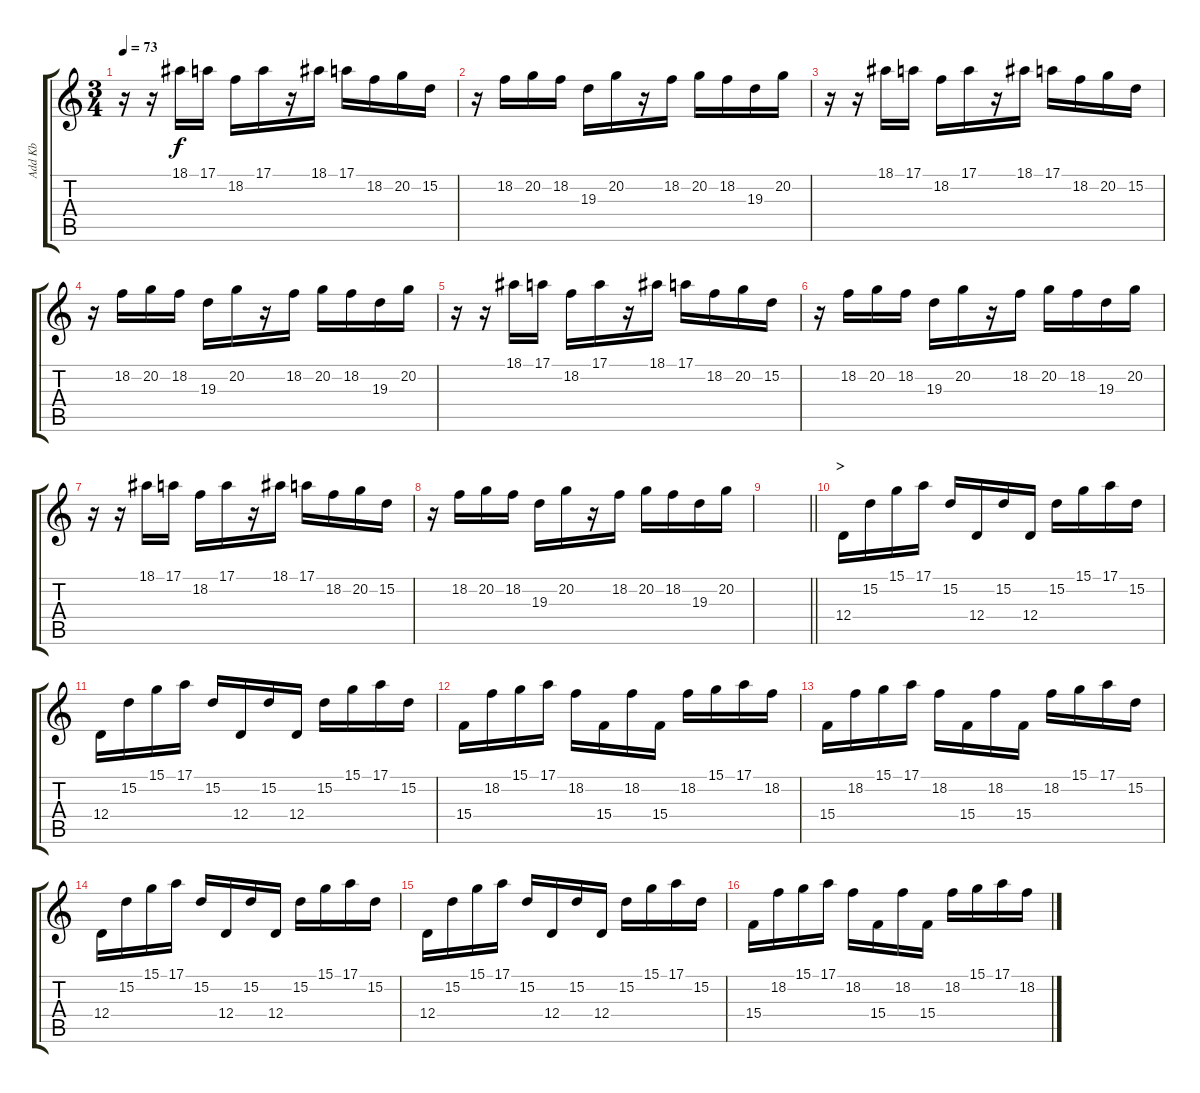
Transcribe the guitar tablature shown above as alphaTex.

\track ("Add Kb" "Add Kb") {instrument celesta}
\staff {score tabs}
\tuning (E4 B3 G3 D3 A2 E2) {hide}
\ts (3 4)
\tempo 73
\clef g2
\ks c
r.16{dy f} r.16 18.1.16 17.1.16 18.2.16 17.1.16 r.16 18.1.16 17.1.16 18.2.16 20.2.16 15.2.16 |
r.16 18.2.16 20.2.16 18.2.16 19.3.16 20.2.16 r.16 18.2.16 20.2.16 18.2.16 19.3.16 20.2.16 |
r.16 r.16 18.1.16 17.1.16 18.2.16 17.1.16 r.16 18.1.16 17.1.16 18.2.16 20.2.16 15.2.16 |
r.16 18.2.16 20.2.16 18.2.16 19.3.16 20.2.16 r.16 18.2.16 20.2.16 18.2.16 19.3.16 20.2.16 |
r.16 r.16 18.1.16 17.1.16 18.2.16 17.1.16 r.16 18.1.16 17.1.16 18.2.16 20.2.16 15.2.16 |
r.16 18.2.16 20.2.16 18.2.16 19.3.16 20.2.16 r.16 18.2.16 20.2.16 18.2.16 19.3.16 20.2.16 |
r.16 r.16 18.1.16 17.1.16 18.2.16 17.1.16 r.16 18.1.16 17.1.16 18.2.16 20.2.16 15.2.16 |
r.16 18.2.16 20.2.16 18.2.16 19.3.16 20.2.16 r.16 18.2.16 20.2.16 18.2.16 19.3.16 20.2.16 |
\barLineRight lightlight
|
\section ("" ">")
12.4.16{instrument glockenspiel} 15.2.16 15.1.16 17.1.16 15.2.16 12.4.16 15.2.16 12.4.16 15.2.16 15.1.16 17.1.16 15.2.16 |
12.4.16 15.2.16 15.1.16 17.1.16 15.2.16 12.4.16 15.2.16 12.4.16 15.2.16 15.1.16 17.1.16 15.2.16 |
15.4.16 18.2.16 15.1.16 17.1.16 18.2.16 15.4.16 18.2.16 15.4.16 18.2.16 15.1.16 17.1.16 18.2.16 |
15.4.16 18.2.16 15.1.16 17.1.16 18.2.16 15.4.16 18.2.16 15.4.16 18.2.16 15.1.16 17.1.16 15.2.16 |
12.4.16 15.2.16 15.1.16 17.1.16 15.2.16 12.4.16 15.2.16 12.4.16 15.2.16 15.1.16 17.1.16 15.2.16 |
12.4.16 15.2.16 15.1.16 17.1.16 15.2.16 12.4.16 15.2.16 12.4.16 15.2.16 15.1.16 17.1.16 15.2.16 |
15.4.16 18.2.16 15.1.16 17.1.16 18.2.16 15.4.16 18.2.16 15.4.16 18.2.16 15.1.16 17.1.16 18.2.16
